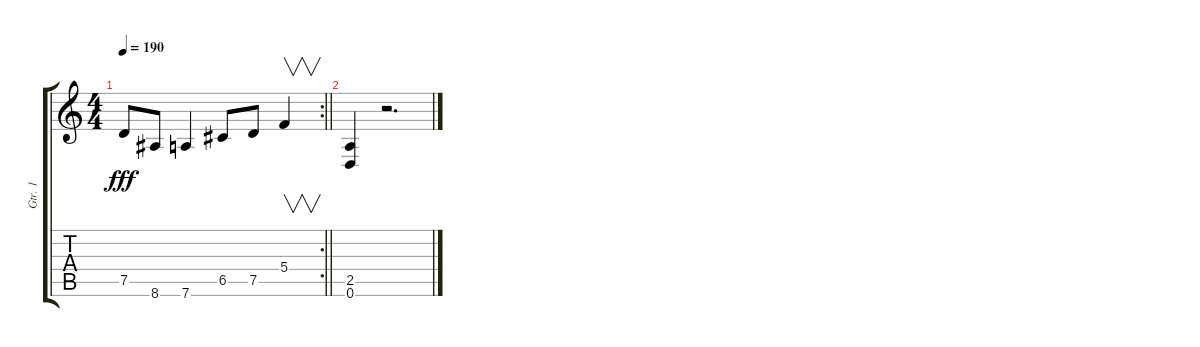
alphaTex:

\track ("Gtr. 1" "Gtr. 1") {instrument distortionguitar}
\staff {score tabs}
\tuning (D4 A3 F3 C3 G2 D2) {hide}
\rc 2
\ts (4 4)
\tempo 190
\clef g2
\barLineRight lightlight
\ks c
7.5.8{dy fff} 8.6.8 7.6.4 6.5.8 7.5.8 5.4.4{v instrument guitarharmonics} |
(2.5 0.6).4{instrument distortionguitar} r.2{d}
